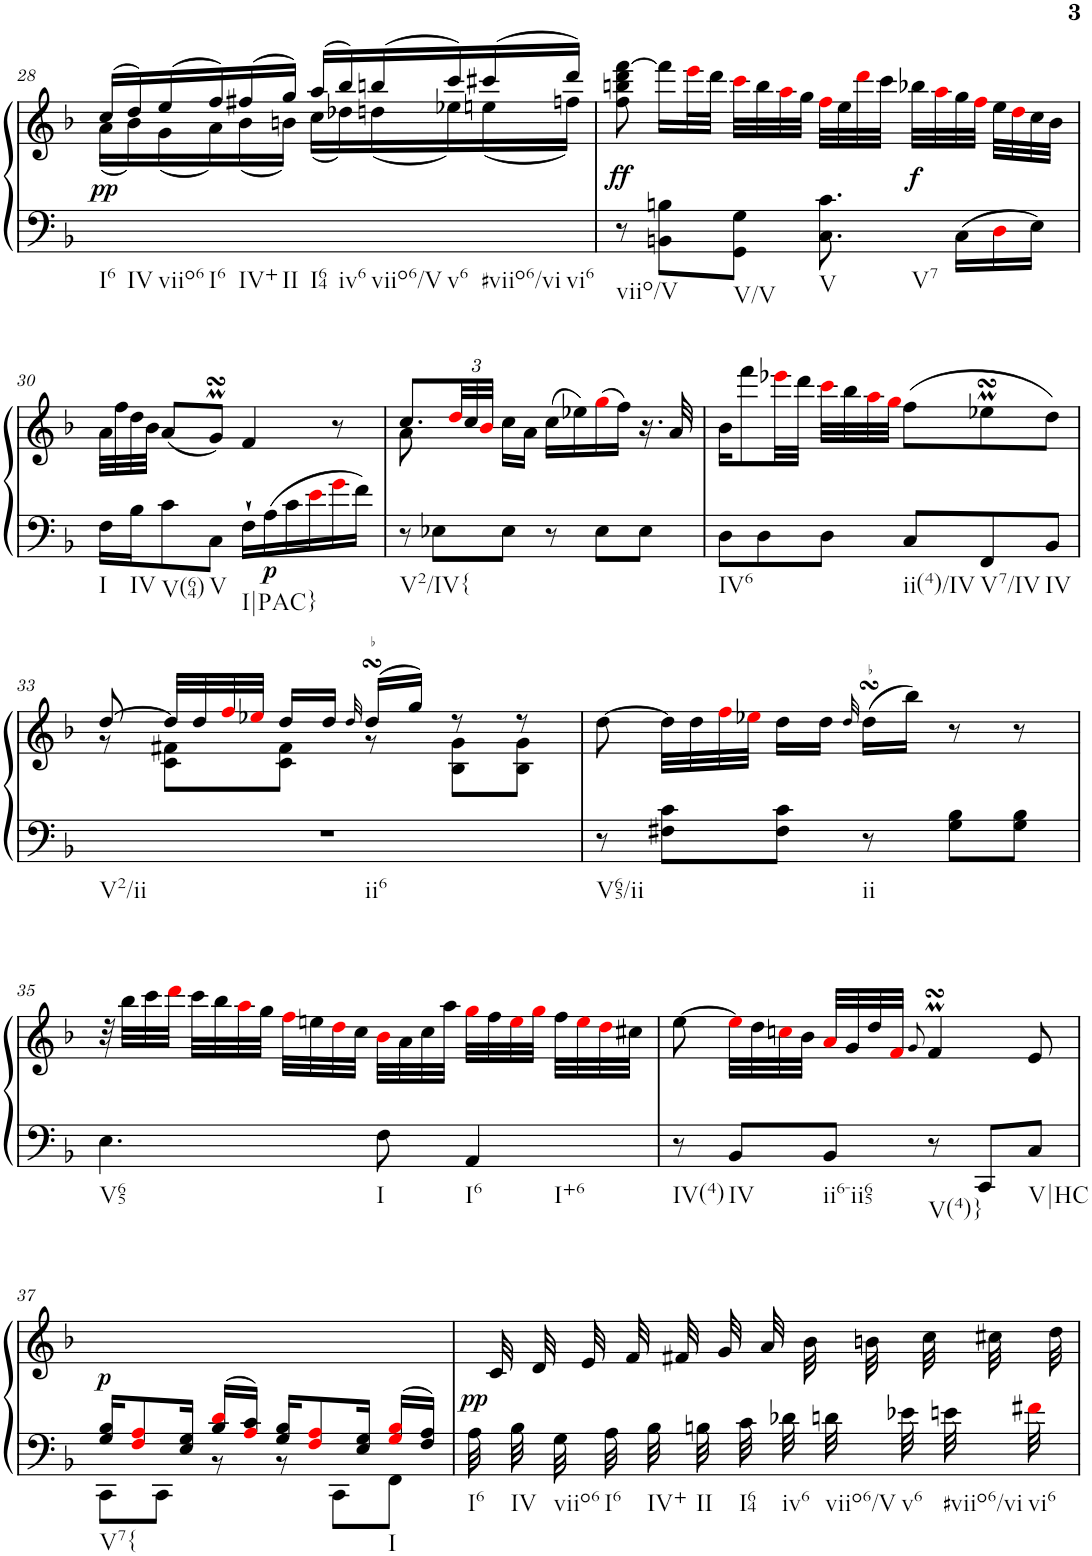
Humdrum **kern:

**kern	**kern	**dynam
*part1	*part1	*part1
*staff2	*staff1	*staff1/2
*I"Harpsichord	*	*
*I'Hch.	*	*
!!LO:PB:g=z
*clefF4	*clefG2	*
*k[b-]	*k[b-]	*
*F:	*F:	*
*M6/8	*M6/8	*
=28	=28	=28
*	*^	*
!LO:TX:b:t=I6	!	!	!
!LO:TX:b:t=IV	!	!	!
!LO:TX:b:t=viio6	!	!	!
!LO:TX:b:t=I6	!	!	!
!LO:TX:b:t=IV+	!	!	!
!LO:TX:b:t=II	!	!	!
!LO:TX:b:t=I64	!	!	!
!LO:TX:b:t=iv6	!	!	!
!LO:TX:b:t=viio6/V	!	!	!
!LO:TX:b:t=v6	!	!	!
!LO:TX:b:t=#viio6/vi	!	!	!
!LO:TX:b:t=vi6	!	!	!
!	!	!	!LO:DY:b
2.ryy	(>16cc/LL	(<16a\LL	pp
.	16dd/)	16b-\)	.
.	(>16ee/	(<16g\	.
.	16ff/)	16a\)	.
.	(>16ff#X/	(<16b-\	.
.	16gg/JJ)	16bn\JJ)	.
.	(>16aa/LL	(<16cc\LL	.
.	16bb-/)	16dd-X\)	.
.	(>16bbn/	(<16ddn\	.
.	16ccc/)	16ee-X\)	.
.	(>16ccc#X/	(<16een\	.
.	16ddd/JJ)	16ffn\JJ)	.
=29	=29	=29	=29
!LO:TX:b:t=viio/V	!	!	!
!	!	!	!LO:DY:b
*	*v	*v	*
8r	8ff\ 8bbn\ 8ddd\ [8fff\	ff
8BBn\ 8Bn\L	16fff\LL]	.
.	32eeei\L	.
.	32ddd\JJJ	.
!LO:TX:b:t=V/V	!	!
8GG\ 8G\J	32ccci\LLL	.
.	32bb\	.
.	32aai\	.
.	32gg\JJJ	.
!LO:TX:b:t=V	!	!
!LO:TX:b:t=V7	!	!
8.C\ 8.c\	32ffi\LLL	.
.	32ee\	.
.	32dddi\	.
.	32ccc\JJJ	.
!	!	!LO:DY:b
.	32bb-X\LLL	f
.	32aai\	.
16C\LL	32gg\	.
.	32ffi\JJJ	.
16Di\	32ee\LLL	.
.	32ddi\	.
16E\JJ	32cc\	.
.	32b-\JJJ	.
!!LO:LB:g=z
=30	=30	=30
!LO:TX:b:t=I	!	!
16F\LL	32a\LLL	.
.	32ff\	.
!LO:TX:b:t=IV	!	!
16B-\J	32dd\	.
.	32b-\JJJ	.
!LO:TX:b:t=V(64)	!	!
8c\	(<8a/L	.
!LO:TX:b:t=V	!	!
8C\J	8gMsSSS/J)	.
!LO:TX:b:t=I|PAC}	!	!
16F`\LL	4f/	.
!	!	!LO:DY:b=2
16A\	.	p
16c\	.	.
16ei\	.	.
16gi\	8r	.
16f\JJ	.	.
=31	=31	=31
*	*^	*
!LO:TX:b:t=V2/IV{	!	!	!
8r	8.cc/L	8a\	.
8E-X\L	.	2ryy	.
*	*Xbrackettup	*	*
.	48ddi/LL	.	.
.	48cc/	.	.
.	48b-i/JJJ	.	.
8E-\J	16cc\LL	.	.
.	16a\JJ	.	.
8r	(>16cc\LL	.	.
.	16ee-X\)	.	.
8E-\L	(>16ggi\	.	.
.	16ff\JJ)	.	.
8E-\J	16.r	8ryy	.
.	32a/	.	.
*	*v	*v	*
=32	=32	=32
!LO:TX:b:t=IV6	!	!
8D\L	16b-\KL	.
.	8fff\	.
8D\	.	.
.	32eee-Xi\LL	.
.	32ddd\JJJ	.
8D\J	32ccci\LLL	.
.	32bb-\	.
.	32aai\	.
.	32ggi\JJJ	.
!LO:TX:b:t=ii(4)/IV	!	!
8C/L	(>8ff\L	.
!LO:TX:b:t=V7/IV	!	!
8FF/	8ee-XMsSSs\	.
!LO:TX:b:t=IV	!	!
8BB-/J	8dd\J)	.
!!LO:LB:g=z
=33	=33	=33
*	*^	*
!LO:TX:b:t=V2/ii	!	!	!
!LO:TX:b:t=ii6	!	!	!
2.r	[8dd/	8r	.
.	32dd/LLL]	8c\ 8f#X\L	.
.	32dd/	.	.
.	32ffi/	.	.
.	32ee-Xi/JJJ	.	.
.	16dd/LL	8c\ 8f#\J	.
.	16dd/JJ	.	.
.	32qdd/	.	.
.	(>16ddsSSS/LL	8r	.
.	16gg/JJ)	.	.
.	8r	8B-\ 8g\L	.
.	8r	8B-\ 8g\J	.
=34	=34	=34	=34
!LO:TX:b:t=V65/ii	!	!	!
*	*v	*v	*
8r	[8dd\	.
8F#X\ 8c\L	32dd\LLL]	.
.	32dd\	.
.	32ffi\	.
.	32ee-Xi\JJJ	.
8F#\ 8c\J	16dd\LL	.
.	16dd\JJ	.
.	32qdd/	.
!LO:TX:b:t=ii	!	!
8r	(>16ddsSSS\LL	.
.	16bb-\JJ)	.
8G\ 8B-\L	8r	.
8G\ 8B-\J	8r	.
!!LO:LB:g=z
=35	=35	=35
!LO:TX:b:t=V65	!	!
4.E\	32r	.
.	32bb-\LLL	.
.	32ccc\	.
.	32dddi\JJJ	.
.	32ccc\LLL	.
.	32bb-\	.
.	32aai\	.
.	32gg\JJJ	.
.	32ffi\LLL	.
.	32een\	.
.	32ddi\	.
.	32cc\JJJ	.
!LO:TX:b:t=I	!	!
8F\	32b-i\LLL	.
.	32a\	.
.	32cc\	.
.	32aa\JJJ	.
!LO:TX:b:t=I6	!	!
!LO:TX:b:t=I+6	!	!
4AA/	32ggi\LLL	.
.	32ff\	.
.	32eei\	.
.	32ggi\JJJ	.
.	32ff\LLL	.
.	32eei\	.
.	32ddi\	.
.	32cc#X\JJJ	.
=36	=36	=36
!LO:TX:b:t=IV(4)	!	!
8r	[8ee\	.
!LO:TX:b:t=IV	!	!
8BB-/L	32eei\LLL]	.
.	32dd\	.
.	32ccni\	.
.	32b-\JJJ	.
!LO:TX:b:t=ii6-ii65	!	!
8BB-/J	32ai/LLL	.
.	32g/	.
.	32dd/	.
.	32fi/JJJ	.
.	8qg/	.
!LO:TX:b:t=V(4)}	!	!
8r	4fMsSSs/	.
8CC/L	.	.
!LO:TX:b:t=V|HC	!	!
8C/J	8e/	.
!!LO:LB:g=z
=37	=37	=37
*^	*	*
!LO:TX:b:t=V7{	!	!	!
!	!	!	!LO:DY:b
16G/ 16B-/KL	8CC\L	2.ryy	p
8Fi/ 8Ai/	.	.	.
.	8CC\J	.	.
16E/ 16G/Jk	.	.	.
16B-/ 16di/LL	8r	.	.
16Ai/ 16c/JJ	.	.	.
16G/ 16B-/KL	8r	.	.
8Fi/ 8Ai/	.	.	.
.	8CC\L	.	.
16E/ 16G/Jk	.	.	.
!LO:TX:b:t=I	!	!	!
16Gi/ 16B-i/LL	8FF\J	.	.
16F/ 16A/JJ	.	.	.
=38	=38	=38	=38
!LO:TX:b:t=I6	!	!	!
!LO:TX:b:t=IV	!	!	!
!LO:TX:b:t=viio6	!	!	!
!LO:TX:b:t=I6	!	!	!
!LO:TX:b:t=IV+	!	!	!
!LO:TX:b:t=II	!	!	!
!LO:TX:b:t=I64	!	!	!
!LO:TX:b:t=iv6	!	!	!
!LO:TX:b:t=viio6/V	!	!	!
!LO:TX:b:t=v6	!	!	!
!LO:TX:b:t=#viio6/vi	!	!	!
!LO:TX:b:t=vi6	!	!	!
!	!	!	!LO:DY:b
32A\	2.ryy	32ryy	pp
32ryy	.	32c/	.
32B-\	.	32ryy	.
32ryy	.	32d/	.
32G\	.	32ryy	.
32ryy	.	32e/	.
32A\	.	32ryy	.
32ryy	.	32f/	.
32B-\	.	32ryy	.
32ryy	.	32f#X/	.
32Bn\	.	32ryy	.
32ryy	.	32g/	.
32c\	.	32ryy	.
32ryy	.	32a/	.
32d-X\	.	32ryy	.
32ryy	.	32b-\	.
32dn\	.	32ryy	.
32ryy	.	32bn\	.
32e-X\	.	32ryy	.
32ryy	.	32cc\	.
32en\	.	32ryy	.
32ryy	.	32cc#X\	.
32f#Xi\	.	32ryy	.
32ryy	.	32dd\	.
*v	*v	*	*
=	=	=
*-	*-	*-
